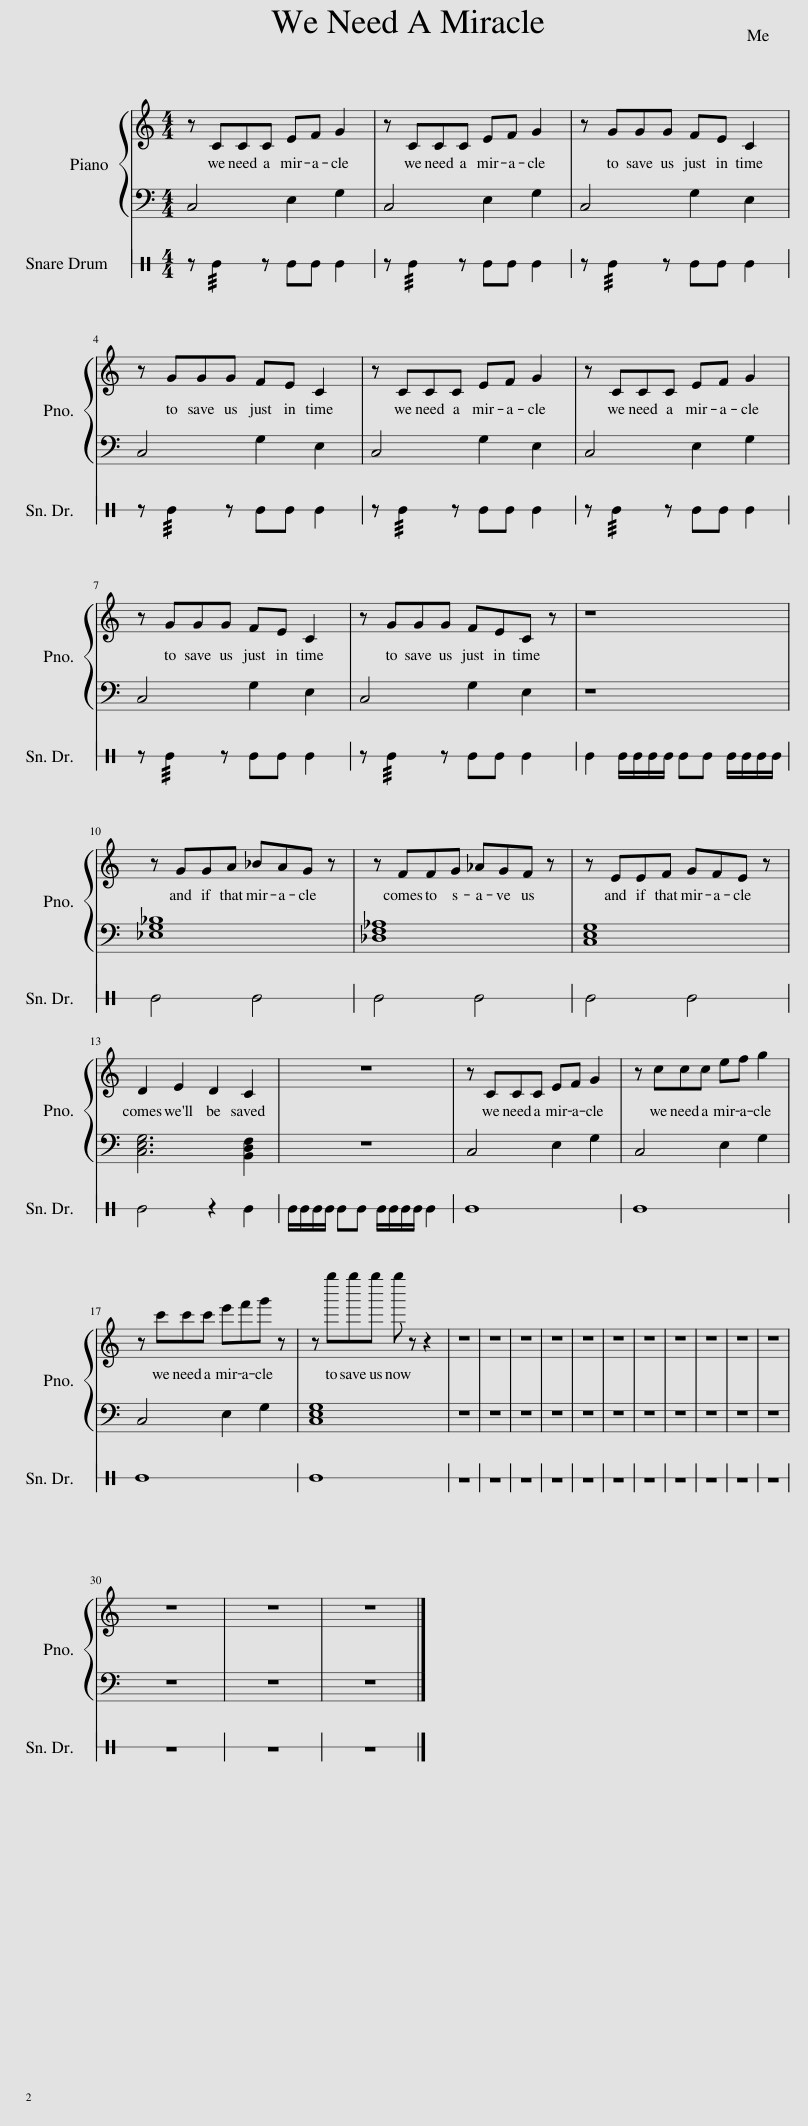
X:1
%%score { 1 | 2 } 3
L:1/8
M:4/4
I:linebreak $
K:C
V:1 treble
V:2 bass
V:3 perc stafflines=1
K:none
V:1
 z CCC EF G2 | z CCC EF G2 | z GGG FE C2 |$ z GGG FE C2 | z CCC EF G2 | %5
 z CCC EF G2 |$ z GGG FE C2 | z GGG FEC z | z8 |$ z GGA _BAG z | %10
 z FFG _AGF z | z EEF GFE z |$ D2 E2 D2 C2 | z8 | z CCC EF G2 | %15
 z ccc ef g2 |$ z c'c'c' e'f'g' z | z g''g''g'' g'' z z2 | z8 | z8 | %20
 z8 | z8 | z8 | z8 | z8 | %25
 z8 | z8 | z8 | z8 |$ z8 | %30
 z8 | z8 |] %32
V:2
 C,4 E,2 G,2 | C,4 E,2 G,2 | C,4 G,2 E,2 |$ C,4 G,2 E,2 | C,4 G,2 E,2 | %5
 C,4 E,2 G,2 |$ C,4 G,2 E,2 | C,4 G,2 E,2 | z8 |$ [_E,G,_B,]8 | %10
 [_D,F,_A,]8 | [C,E,G,]8 |$ [C,E,G,]6 [B,,D,F,]2 | z8 | C,4 E,2 G,2 | %15
 C,4 E,2 G,2 |$ C,4 E,2 G,2 | [C,E,G,]8 | z8 | z8 | %20
 z8 | z8 | z8 | z8 | z8 | %25
 z8 | z8 | z8 | z8 |$ z8 | %30
 z8 | z8 |] %32
V:3
 z !///!E2 z EE E2 | z !///!E2 z EE E2 | z !///!E2 z EE E2 |$ z !///!E2 z EE E2 | z !///!E2 z EE E2 | %5
 z !///!E2 z EE E2 |$ z !///!E2 z EE E2 | z !///!E2 z EE E2 | E2 E/E/E/E/ EE E/E/E/E/ |$ E4 E4 | %10
 E4 E4 | E4 E4 |$ E4 z2 E2 | E/E/E/E/ EE E/E/E/E/ E2 | E8 | %15
 E8 |$ E8 | E8 | z8 | z8 | %20
 z8 | z8 | z8 | z8 | z8 | %25
 z8 | z8 | z8 | z8 |$ z8 | %30
 z8 | z8 |] %32
